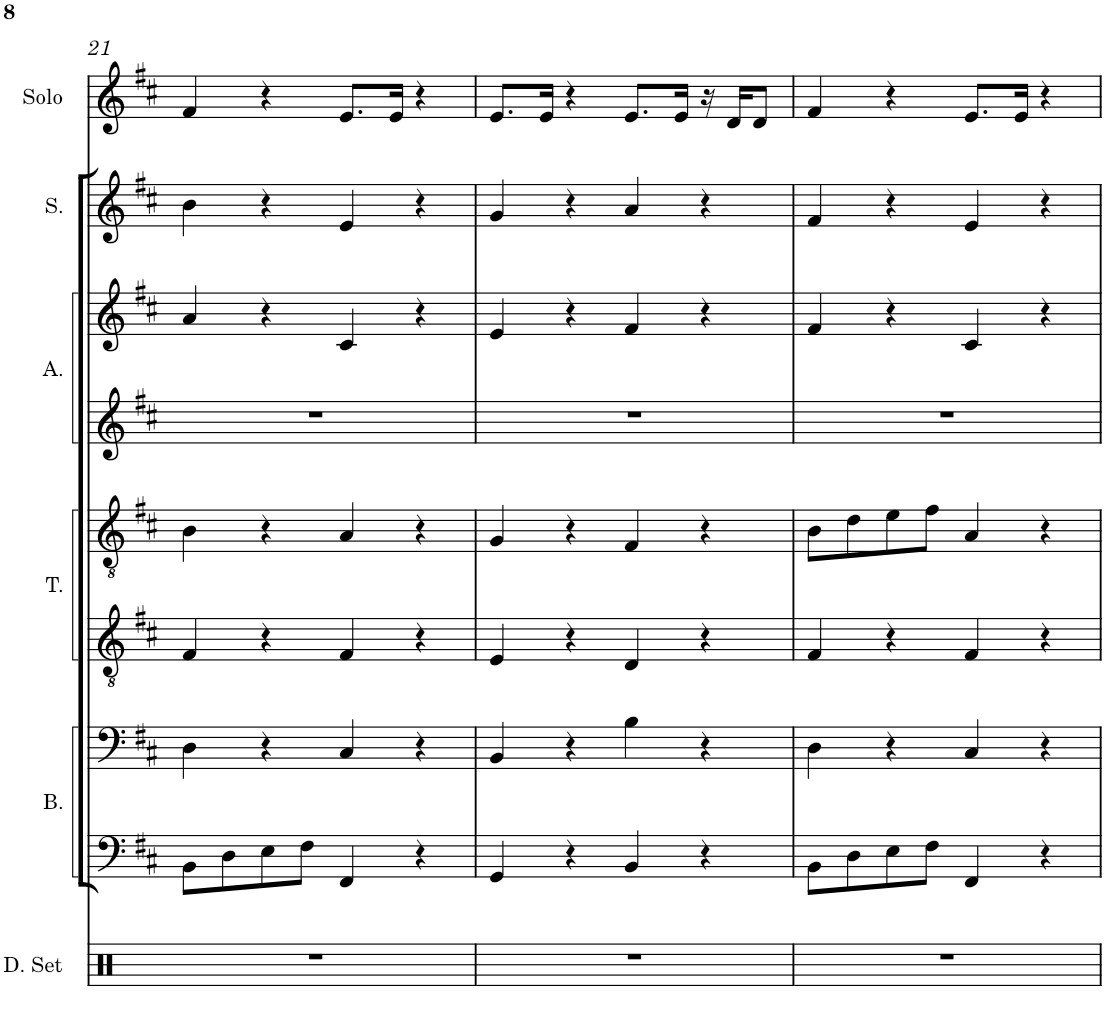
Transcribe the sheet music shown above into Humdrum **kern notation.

**kern	**kern	**kern	**kern	**kern	**kern	**kern	**kern	**kern
*part6	*part5	*part5	*part4	*part4	*part3	*part3	*part2	*part1
*staff9	*staff8	*staff7	*staff6	*staff5	*staff4	*staff3	*staff2	*staff1
*I"Drumset	*I"Bass	*	*I"Tenor	*	*I"Alto	*	*I"Soprano	*I"Solo
*I'D. Set	*I'B.	*	*I'T.	*	*I'A.	*	*I'S.	*I'Solo
!!LO:PB:g=z
*clefX	*clefF4	*clefF4	*clefGv2	*clefGv2	*clefG2	*clefG2	*clefG2	*clefG2
*k[]	*k[f#c#]	*k[f#c#]	*k[f#c#]	*k[f#c#]	*k[f#c#]	*k[f#c#]	*k[f#c#]	*k[f#c#]
*M4/4	*M4/4	*M4/4	*M4/4	*M4/4	*M4/4	*M4/4	*M4/4	*M4/4
=21	=21	=21	=21	=21	=21	=21	=21	=21
1r	8BB\L	4D\	4F#/	4B\	1r	4a/	4b\	4f#/
.	8D\	.	.	.	.	.	.	.
.	8E\	4r	4r	4r	.	4r	4r	4r
.	8F#\J	.	.	.	.	.	.	.
.	4FF#/	4C#/	4F#/	4A/	.	4c#/	4e/	8.e/L
.	.	.	.	.	.	.	.	16e/Jk
.	4r	4r	4r	4r	.	4r	4r	4r
=22	=22	=22	=22	=22	=22	=22	=22	=22
1r	4GG/	4BB/	4E/	4G/	1r	4e/	4g/	8.e/L
.	.	.	.	.	.	.	.	16e/Jk
.	4r	4r	4r	4r	.	4r	4r	4r
.	4BB/	4B\	4D/	4F#/	.	4f#/	4a/	8.e/L
.	.	.	.	.	.	.	.	16e/Jk
.	4r	4r	4r	4r	.	4r	4r	16r
.	.	.	.	.	.	.	.	16d/KL
.	.	.	.	.	.	.	.	8d/J
=23	=23	=23	=23	=23	=23	=23	=23	=23
1r	8BB\L	4D\	4F#/	8B\L	1r	4f#/	4f#/	4f#/
.	8D\	.	.	8d\	.	.	.	.
.	8E\	4r	4r	8e\	.	4r	4r	4r
.	8F#\J	.	.	8f#\J	.	.	.	.
.	4FF#/	4C#/	4F#/	4A/	.	4c#/	4e/	8.e/L
.	.	.	.	.	.	.	.	16e/Jk
.	4r	4r	4r	4r	.	4r	4r	4r
=	=	=	=	=	=	=	=	=
*-	*-	*-	*-	*-	*-	*-	*-	*-
